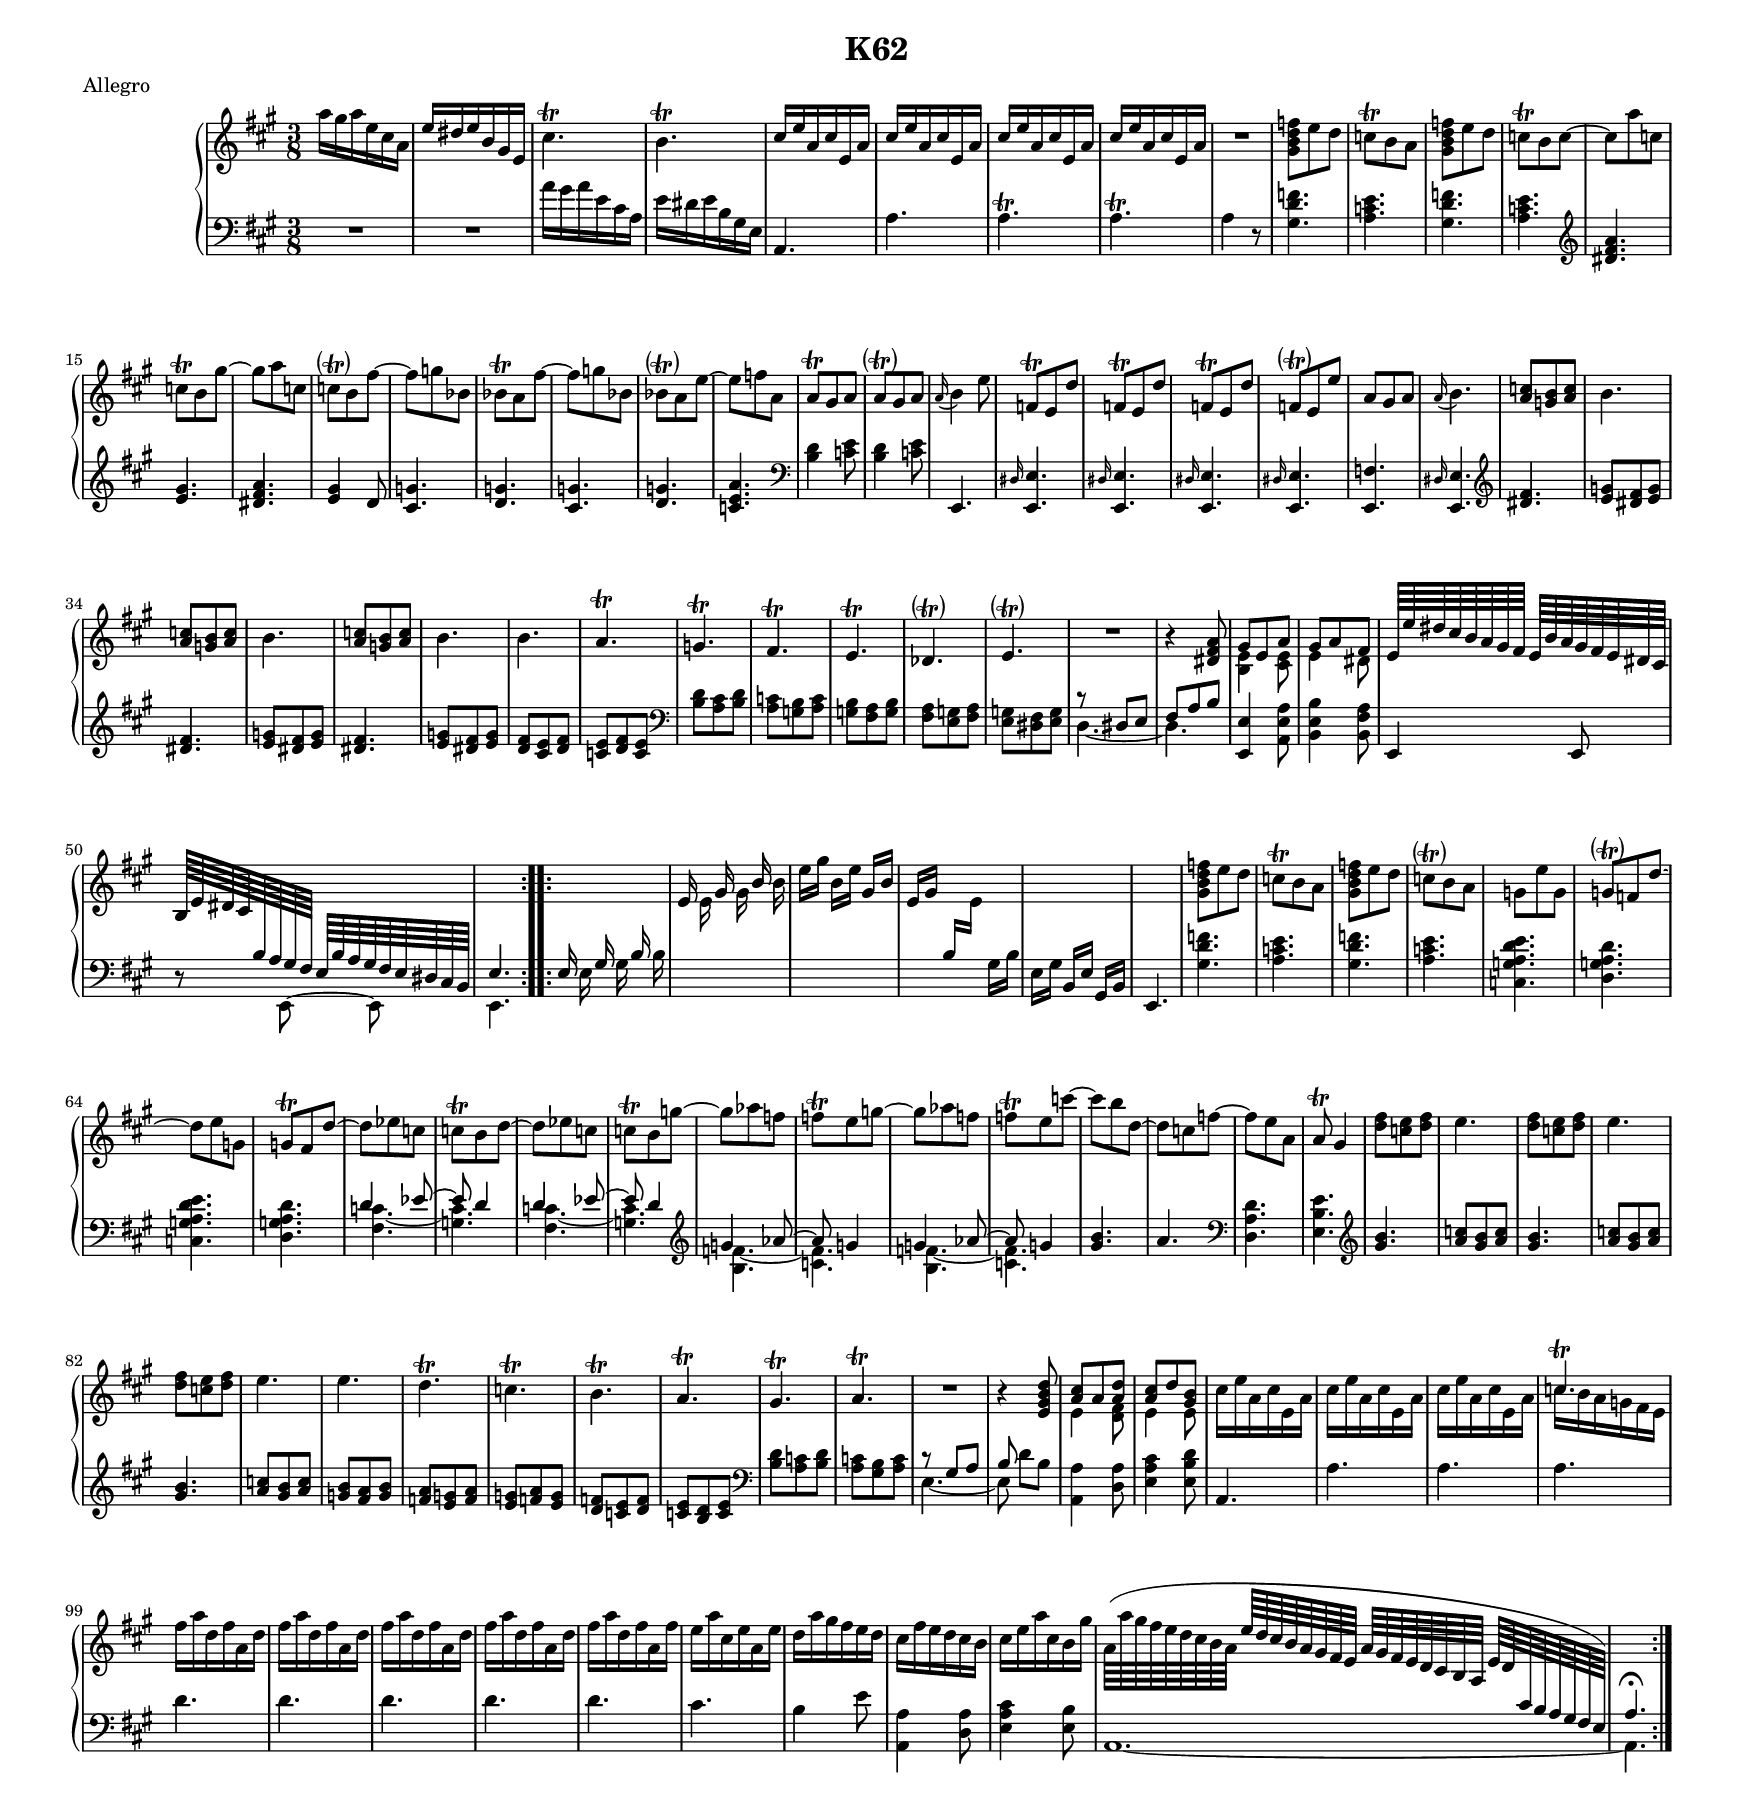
\version "2.18.2"
\version "2.18.2"

su = \stemUp
sd = \stemDown
sn = \stemNeutral
tu = \tieUp
td = \tieDown
tn = \tieNeutral
cstr = \change Staff = "right"
cstl = \change Staff = "left"

global = {
  \key a \major
  \time 3/8
  \override Staff.NoteCollision #'merge-differently-dotted = ##t
  \override ParenthesesItem #'font-size = #+2
}

right = \relative c''' {
  \global
 
  \repeat volta 2 {
    a16 gis a e cis a
    e' dis e b gis e
    cis'4.-\trill 
    b-\trill
    
    \repeat unfold 4 {
      cis16 e a, cis e, a }
    R4.
    <gis b d f>8 e' d
    c-\trill  b a
    
    <gis b d f>8 e' d
    c-\trill  b c ~
    c a' c,
    c-\trill b gis' ~
    gis a c,
    c-\parenthesize-\trill b fis' ~
    
    fis g bes,
    bes-\trill a fis' ~ 
    fis g bes,
    bes-\parenthesize-\trill a e' ~
    e f a,
    a-\trill gis a
    
    a-\parenthesize-\trill gis a
    \appoggiatura a16 b4
    e8
    \repeat unfold 3 {
      f,-\trill e d' }
    f,-\parenthesize-\trill e e'
    
    a, gis a
    \appoggiatura a16 b4.
    \repeat unfold 3 {
      <a c>8 <g b> <a c> 
      b4. }
    b a-\trill g-\trill fis-\trill
    e-\trill des-\parenthesize-\trill 
    e-\parenthesize-\trill
    
    R4. r4 <dis fis a>8
    <<{ gis8 e a } \\ { <b, e>4 <cis e>8 }>>
    <<{ gis' a fis } \\ { e4 dis8 }>>
    \su e64*24/16[ e' dis cis b a gis fis] e[ b' a gis fis e dis cis]
    b64*24/17[ e dis cis \cstl b a gis fis] e[ b' a gis fis e dis cis b]
    e4.
    
    s4.*6 \cstr \sn
    <gis' b d f>8 e' d
    c-\trill b a
    <gis b d f>8 e' d
    c-\parenthesize-\trill b a
    g e' g,
    g-\parenthesize-\trill f d' ~
    
    d e g,
    g-\trill fis d' ~
    d ees c
    c-\trill b d ~
    d ees c
    c-\trill b g' ~
    
    g aes f
    f-\trill e g ~
    g aes f 
    f-\trill e c' ~
    c b d, ~
    d c f ~
    
    f e a,
    a-\trill gis4
    \repeat unfold 3 { 
      <d' fis>8 <c e> <d fis> e4. }
    e d-\trill c-\trill b-\trill a-\trill
    gis-\trill a-\trill R
    
    r4 <e gis b d>8
    <<{ <a cis> a <a d> } \\ { e4 <d fis>8 }>>
    <<{ <a' cis> d <gis, b> } \\ { e4 e8 }>>
    
    \repeat unfold 3 {
      \sd cis'16 e a, cis e, a }
    <<{ c4.-\trill } \\ { cis16 b a g fis e }>>
    \repeat unfold 4 {
      fis'16 a d, fis a, d }
    
    fis a d, fis a, fis'
    e a cis, e a, e'
    d a' gis fis e d
    cis fis e d cis b
    cis e a cis, b gis'
    
    \sd a,64*24/9[( a' gis fis e d cis b a] \bar ""
    \su e'64*24/8[ d cis b a gis fis e] \bar ""
    a64*24/8[ gis fis e d cis b a] \bar ""
    e'64*24/8[ d \cstl cis b a gis fis e])
    a4.-\fermata
  }
  
  \repeat volta 2 {
  }
}
 
left = \relative c'' {
  \global
  
  \repeat volta 2 {
    R4.*2
    a16 gis a e cis a
    e' dis e b gis e
    a,4.
    
    a' a-\trill a-\trill 
    a4 r8
    \repeat unfold 2 {
      <gis d' f>4.
      <a c e> }
    
    \clef treble <dis fis a>
    <e gis>
    <dis fis a>
    <e gis>4 d8
    
    \repeat unfold 2 {
      <cis g'>4. <d g> }
    <c e a>
    \clef bass \repeat unfold 2 {
      <b d>4 <c e>8 }
    
    e,,4.
    \repeat unfold 4 {
      \grace dis'16 <e, e'>4. }
    <e f'>
    \grace dis'16 <e, e'>4.
    
    \clef treble \repeat unfold 3 {
      <dis'' fis>
      <e g>8 <dis fis> <e g> }
    <d fis> <cis e> <d fis>
    <c e> <d fis> <c e>
    
    \clef bass <b d> <a cis> <b d>
    <a c> <g b> <a c>
    <g b> <fis a> <g b>
    <fis a> <e g> <fis a>
    <e g> <dis fis> <e g>
    
    <<{ r8 dis e fis a b } \\ { d,4. ~ d }>>
    <e, e'>4 <a e' a>8
    <b e b'>4 <b fis' a>8
    e,4 e8
    r \sd e ~ \noBeam e 
    e4.
  }
  
  \repeat volta 2 {
    << { e'16 s gis s b } \\ { s e, s gis s b }>>
    \cstr << { e16 s gis s b } \\ { s e, s gis s b }>>
    \sd e[ gis] b,[ e] \su gis,[ b]
    e,[ gis] \cstl b,[ \cstr \sd e] \cstl gis,[ b]
    e,[ gis] \su b,[ e] gis,[ b]
    
    e,4. \sn
    \repeat unfold 2 {
      <gis' d' f>4.
      <a c e> }
    
    \repeat unfold 2 {
      <c, g' a d e>
      <d g a d> }
    
    \repeat unfold 2 {
      <<{ d'4 ees8 ~ ees d4 } \\ 
        { <fis, c'>4. ~ <g c> }>> }
    
    \clef treble \repeat unfold 2 {
      <<{ g'4 aes8 ~ aes g4 } \\ { <b, f'>4. ~ <c f> }>> }
    <gis' b>4. a
    
    \clef bass <d,, a' d>
    <e b' e> \clef treble 
    \repeat unfold 3 {
      <gis' b> 4. <a c>8 <gis b> <a c> }
    
    <g b> <fis a> <g b>
    <f a> <e g> <f a>
    <e g> <f a> <e g>
    <d f> <c e> <d f>
    <c e> <b d> <c e>
    \clef bass
    
    <b d> <a c> <b d>
    <a c> <gis b> <a c>
    <<{ r8 gis a b } \\ { e,4. ~ e8 }>> d' b
    <a, a'>4 <d a'>8
    <e a cis>4 <e b' d>8
    
    a,4. a' a a d d
    d d d cis b4 e8
    <a,, a'>4 <d a'>8
    <e a cis>4 <e b'>8
    \sd \td a,1. ~ a4.
  }
}

breaks = {
  \repeat volta 2 {
    s4.*5 \break s4.*6 \break s4.*6 \break s4.*6 \pageBreak
    s4.*6 \break s4.*6 \break s4.*6 \break s4.*6 \break s4.*4 \pageBreak
  }
  \repeat volta 2 {
    s4.*5 \break s4.*7 \break s4.*6 \break s4.*6 \break s4.*7 \pageBreak
    s4.*6 \break s4.*6 \break s4.*6 \break s4.*6 \break s4.*6 \pageBreak
  }
}

\header {
  title = "K62"
  meter = "Allegro"
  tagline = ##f
}


#(set-global-staff-size 17.7)

\paper {
  #(set-paper-size "a3")
  print-page-number = ##f
  between-system-padding = #0.1
  between-system-space = #0.1
  ragged-last-bottom = ##f
  ragged-bottom = ##f
  top-margin = 12 \cm
  bottom-margin = .3 \cm
}

\score {
  \new PianoStaff <<
    \new Staff = "right" {
        \right
    }
    \new Staff = "left" { 
      \clef bass \left
    }
  >>
  \layout { }
}
